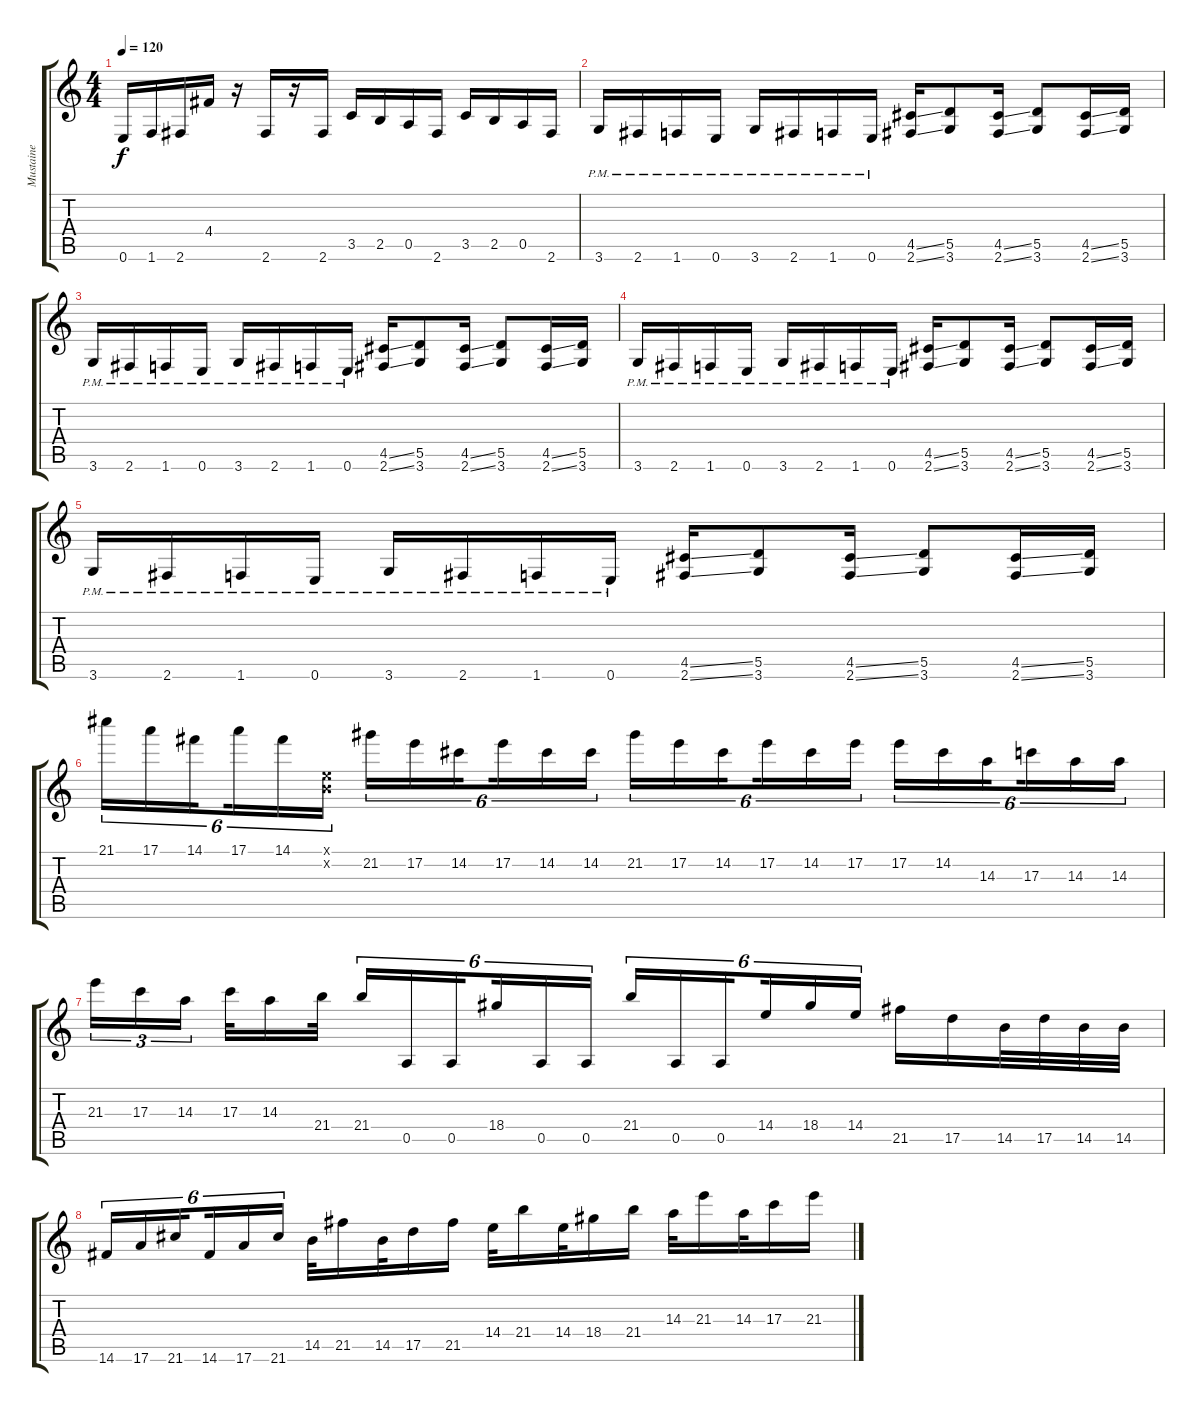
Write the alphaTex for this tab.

\track ("Mustaine" "Mustaine") {instrument distortionguitar}
\staff {score tabs}
\tuning (E4 B3 G3 D3 A2 E2) {hide}
\ts (4 4)
\tempo 120
\clef g2
\ks c
0.6.16{dy f} 1.6.16 2.6.16 4.4.16 r.16 2.6.16 r.16 2.6.16 3.5.16 2.5.16 0.5.16 2.6.16 3.5.16 2.5.16 0.5.16 2.6.16 |
3.6{pm}.16 2.6{pm}.16 1.6{pm}.16 0.6{pm}.16 3.6{pm}.16 2.6{pm}.16 1.6{pm}.16 0.6{pm}.16 (4.5{ss} 2.6{ss}).16 (5.5 3.6).8 (4.5{ss} 2.6{ss}).16 (5.5 3.6).8 (4.5{ss} 2.6{ss}).16 (5.5 3.6).16 |
3.6{pm}.16 2.6{pm}.16 1.6{pm}.16 0.6{pm}.16 3.6{pm}.16 2.6{pm}.16 1.6{pm}.16 0.6{pm}.16 (4.5{ss} 2.6{ss}).16 (5.5 3.6).8 (4.5{ss} 2.6{ss}).16 (5.5 3.6).8 (4.5{ss} 2.6{ss}).16 (5.5 3.6).16 |
3.6{pm}.16 2.6{pm}.16 1.6{pm}.16 0.6{pm}.16 3.6{pm}.16 2.6{pm}.16 1.6{pm}.16 0.6{pm}.16 (4.5{ss} 2.6{ss}).16 (5.5 3.6).8 (4.5{ss} 2.6{ss}).16 (5.5 3.6).8 (4.5{ss} 2.6{ss}).16 (5.5 3.6).16 |
3.6{pm}.16 2.6{pm}.16 1.6{pm}.16 0.6{pm}.16 3.6{pm}.16 2.6{pm}.16 1.6{pm}.16 0.6{pm}.16 (4.5{ss} 2.6{ss}).16 (5.5 3.6).8 (4.5{ss} 2.6{ss}).16 (5.5 3.6).8 (4.5{ss} 2.6{ss}).16 (5.5 3.6).16 |
21.1.16{tu (6 4)} 17.1.16{tu (6 4)} 14.1.16{tu (6 4) beam splitsecondary} 17.1.16{tu (6 4)} 14.1.16{tu (6 4)} (0.1{x} 0.2{x}).16{tu (6 4)} 21.2.16{tu (6 4)} 17.2.16{tu (6 4)} 14.2.16{tu (6 4) beam splitsecondary} 17.2.16{tu (6 4)} 14.2.16{tu (6 4)} 14.2.16{tu (6 4)} 21.2.16{tu (6 4)} 17.2.16{tu (6 4)} 14.2.16{tu (6 4) beam splitsecondary} 17.2.16{tu (6 4)} 14.2.16{tu (6 4)} 17.2.16{tu (6 4)} 17.2.16{tu (6 4)} 14.2.16{tu (6 4)} 14.3.16{tu (6 4) beam splitsecondary} 17.3.16{tu (6 4)} 14.3.16{tu (6 4)} 14.3.16{tu (6 4)} |
21.3.16{tu (3 2)} 17.3.16{tu (3 2)} 14.3.16{tu (3 2) beam splitsecondary} 17.3.32 14.3.16 21.4.32 21.4.16{tu (6 4)} 0.5.16{tu (6 4)} 0.5.16{tu (6 4) beam splitsecondary} 18.4.16{tu (6 4)} 0.5.16{tu (6 4)} 0.5.16{tu (6 4)} 21.4.16{tu (6 4)} 0.5.16{tu (6 4)} 0.5.16{tu (6 4) beam splitsecondary} 14.4.16{tu (6 4)} 18.4.16{tu (6 4)} 14.4.16{tu (6 4)} 21.5.16 17.5.16 14.5.32 17.5.32 14.5.32 14.5.32 |
14.6.16{tu (6 4)} 17.6.16{tu (6 4)} 21.6.16{tu (6 4) beam splitsecondary} 14.6.16{tu (6 4)} 17.6.16{tu (6 4)} 21.6.16{tu (6 4)} 14.5.32 21.5.16 14.5.32 17.5.16 21.5.16 14.4.32 21.4.16 14.4.32 18.4.16 21.4.16 14.3.32 21.3.16 14.3.32 17.3.16 21.3.16
